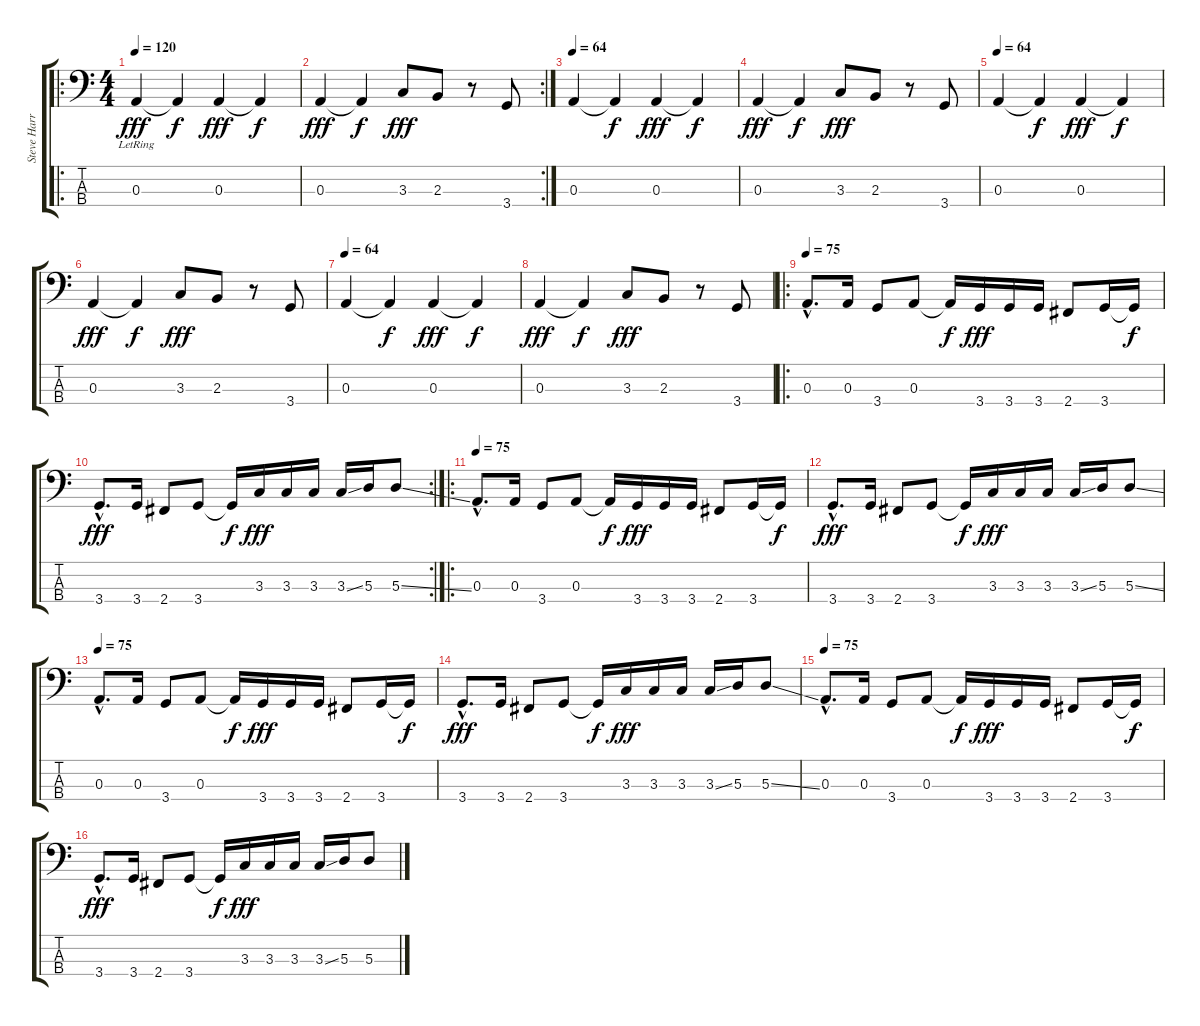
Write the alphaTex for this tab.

\track ("Steve Harris" "Steve Harr") {instrument electricbasspick}
\staff {score tabs}
\tuning (G2 D2 A1 E1) {hide}
\ro
\ts (4 4)
\tempo 120
\tempo 64
\tempo 120
\clef f4
\ks c
0.3{lr}.4{dy fff instrument electricbasspick} 0.3{t}.4{dy f} 0.3.4{dy fff} 0.3{t}.4{dy f} |
\rc 2
0.3.4{dy fff} 0.3{t}.4{dy f} 3.3.8{dy fff} 2.3.8 r.8 3.4.8 |
\tempo 64
0.3.4 0.3{t}.4{dy f} 0.3.4{dy fff} 0.3{t}.4{dy f} |
0.3.4{dy fff} 0.3{t}.4{dy f} 3.3.8{dy fff} 2.3.8 r.8 3.4.8 |
\tempo 64
0.3.4 0.3{t}.4{dy f} 0.3.4{dy fff} 0.3{t}.4{dy f} |
0.3.4{dy fff} 0.3{t}.4{dy f} 3.3.8{dy fff} 2.3.8 r.8 3.4.8 |
\tempo 64
0.3.4 0.3{t}.4{dy f} 0.3.4{dy fff} 0.3{t}.4{dy f} |
0.3.4{dy fff} 0.3{t}.4{dy f} 3.3.8{dy fff} 2.3.8 r.8 3.4.8 |
\ro
\tempo 75
0.3{hac}.8{d} 0.3.16 3.4.8 0.3.8 0.3{t}.16{dy f} 3.4.16{dy fff} 3.4.16 3.4.16 2.4.8 3.4.16 3.4{t}.16{dy f} |
\rc 2
3.4{hac}.8{d dy fff} 3.4.16 2.4.8 3.4.8 3.4{t}.16{dy f} 3.3.16{dy fff} 3.3.16 3.3.16 3.3{ss}.16 5.3.16 5.3{ss}.8 |
\ro
\tempo 75
0.3{hac}.8{d} 0.3.16 3.4.8 0.3.8 0.3{t}.16{dy f} 3.4.16{dy fff} 3.4.16 3.4.16 2.4.8 3.4.16 3.4{t}.16{dy f} |
3.4{hac}.8{d dy fff} 3.4.16 2.4.8 3.4.8 3.4{t}.16{dy f} 3.3.16{dy fff} 3.3.16 3.3.16 3.3{ss}.16 5.3.16 5.3{ss}.8 |
\tempo 75
0.3{hac}.8{d} 0.3.16 3.4.8 0.3.8 0.3{t}.16{dy f} 3.4.16{dy fff} 3.4.16 3.4.16 2.4.8 3.4.16 3.4{t}.16{dy f} |
3.4{hac}.8{d dy fff} 3.4.16 2.4.8 3.4.8 3.4{t}.16{dy f} 3.3.16{dy fff} 3.3.16 3.3.16 3.3{ss}.16 5.3.16 5.3{ss}.8 |
\tempo 75
0.3{hac}.8{d} 0.3.16 3.4.8 0.3.8 0.3{t}.16{dy f} 3.4.16{dy fff} 3.4.16 3.4.16 2.4.8 3.4.16 3.4{t}.16{dy f} |
3.4{hac}.8{d dy fff} 3.4.16 2.4.8 3.4.8 3.4{t}.16{dy f} 3.3.16{dy fff} 3.3.16 3.3.16 3.3{ss}.16 5.3.16 5.3{ss}.8
